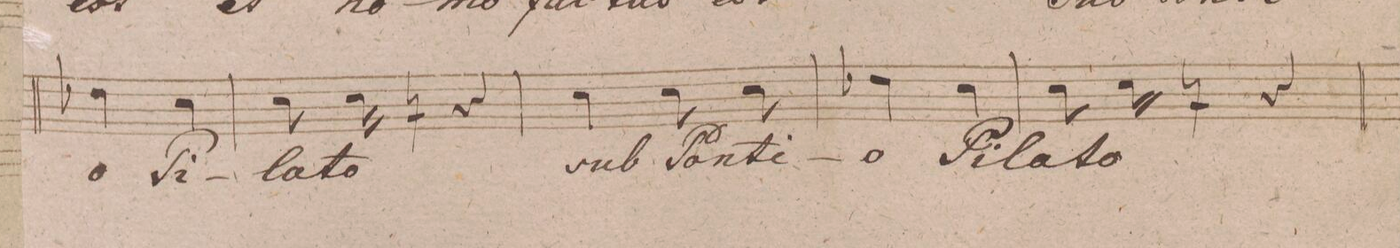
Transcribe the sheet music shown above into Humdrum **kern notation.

**kern	**text	**dynam
*I"Alto.	*	*
*clefC3	*	*
*k[f#]	*	*
*M2/4	*	*
4e-X\	-o	.
4d\	Pi-	.
=124	=124	=124
8d\	-la-	.
16d\	-to,	.
16r	.	.
4r	.	.
=125	=125	=125
4d\	sub	.
8d\	Pon-	.
8d\	-ti-	.
=126	=126	=126
4e-X\	-o	.
4d\	Pi-	.
=127	=127	=127
8d\	-la-	.
16d\	-to,	.
16r	.	.
4r	.	.
=128	=128	=128
*-	*-	*-
